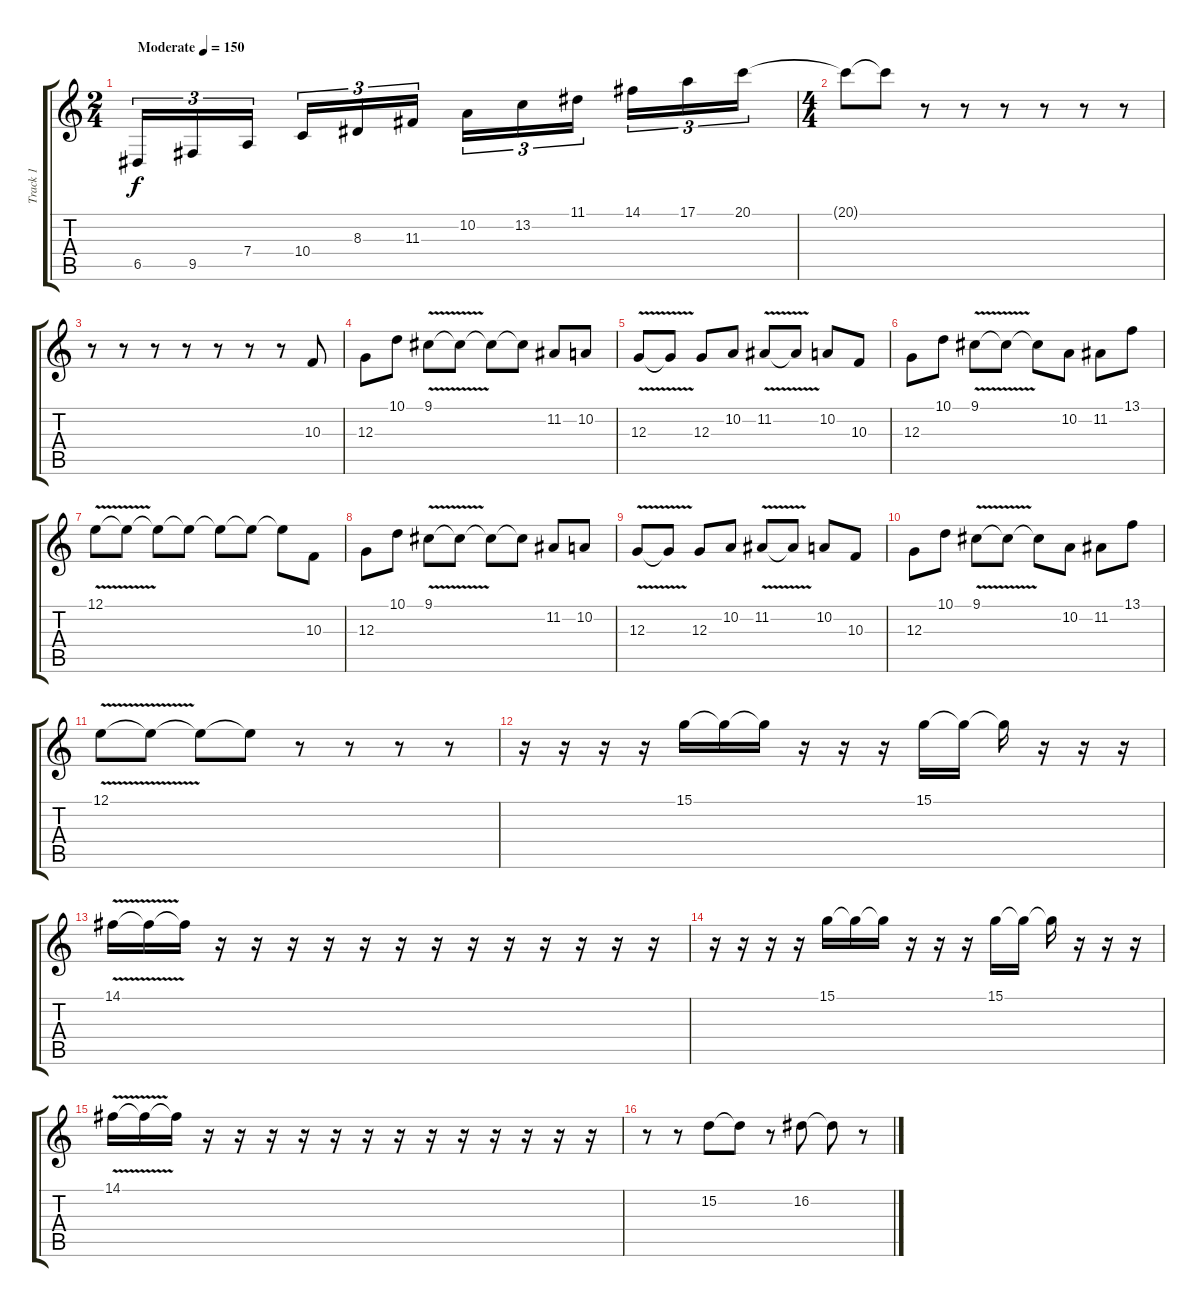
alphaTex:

\track ("Track 1" "Track 1") {instrument lead5charang}
\staff {score tabs}
\tuning (E4 B3 G3 D3 A2 E2) {hide}
\ts (2 4)
\tempo (150 "Moderate")
\clef g2
\ks c
6.5.16{tu (3 2) dy f instrument lead5charang} 9.5.16{tu (3 2)} 7.4.16{tu (3 2) beam splitsecondary} 10.4.16{tu (3 2)} 8.3.16{tu (3 2)} 11.3.16{tu (3 2)} 10.2.16{tu (3 2)} 13.2.16{tu (3 2)} 11.1.16{tu (3 2) beam splitsecondary} 14.1.16{tu (3 2)} 17.1.16{tu (3 2)} 20.1.16{tu (3 2)} |
\ts (4 4)
20.1{t}.8 20.1{t}.8 r.8 r.8 r.8 r.8 r.8 r.8 |
r.8 r.8 r.8 r.8 r.8 r.8 r.8 10.3.8 |
12.3.8 10.1.8 9.1{v}.8 9.1{t}.8 9.1{t}.8 9.1{t}.8 11.2.8 10.2.8 |
12.3{v}.8 12.3{t}.8 12.3.8 10.2.8 11.2{v}.8 11.2{t}.8 10.2.8 10.3.8 |
12.3.8 10.1.8 9.1{v}.8 9.1{t}.8 9.1{t}.8 10.2.8 11.2.8 13.1.8 |
12.1{v}.8 12.1{t}.8 12.1{t}.8 12.1{t}.8 12.1{t}.8 12.1{t}.8 12.1{t}.8 10.3.8 |
12.3.8 10.1.8 9.1{v}.8 9.1{t}.8 9.1{t}.8 9.1{t}.8 11.2.8 10.2.8 |
12.3{v}.8 12.3{t}.8 12.3.8 10.2.8 11.2{v}.8 11.2{t}.8 10.2.8 10.3.8 |
12.3.8 10.1.8 9.1{v}.8 9.1{t}.8 9.1{t}.8 10.2.8 11.2.8 13.1.8 |
12.1{v}.8 12.1{t}.8 12.1{t}.8 12.1{t}.8 r.8 r.8 r.8 r.8 |
r.16 r.16 r.16 r.16 15.1.16 15.1{t}.16 15.1{t}.16 r.16 r.16 r.16 15.1.16 15.1{t}.16 15.1{t}.16 r.16 r.16 r.16 |
14.1{v}.16 14.1{t}.16 14.1{t}.16 r.16 r.16 r.16 r.16 r.16 r.16 r.16 r.16 r.16 r.16 r.16 r.16 r.16 |
r.16 r.16 r.16 r.16 15.1.16 15.1{t}.16 15.1{t}.16 r.16 r.16 r.16 15.1.16 15.1{t}.16 15.1{t}.16 r.16 r.16 r.16 |
14.1{v}.16 14.1{t}.16 14.1{t}.16 r.16 r.16 r.16 r.16 r.16 r.16 r.16 r.16 r.16 r.16 r.16 r.16 r.16 |
r.8 r.8 15.2.8 15.2{t}.8 r.8 16.2.8 16.2{t}.8 r.8
